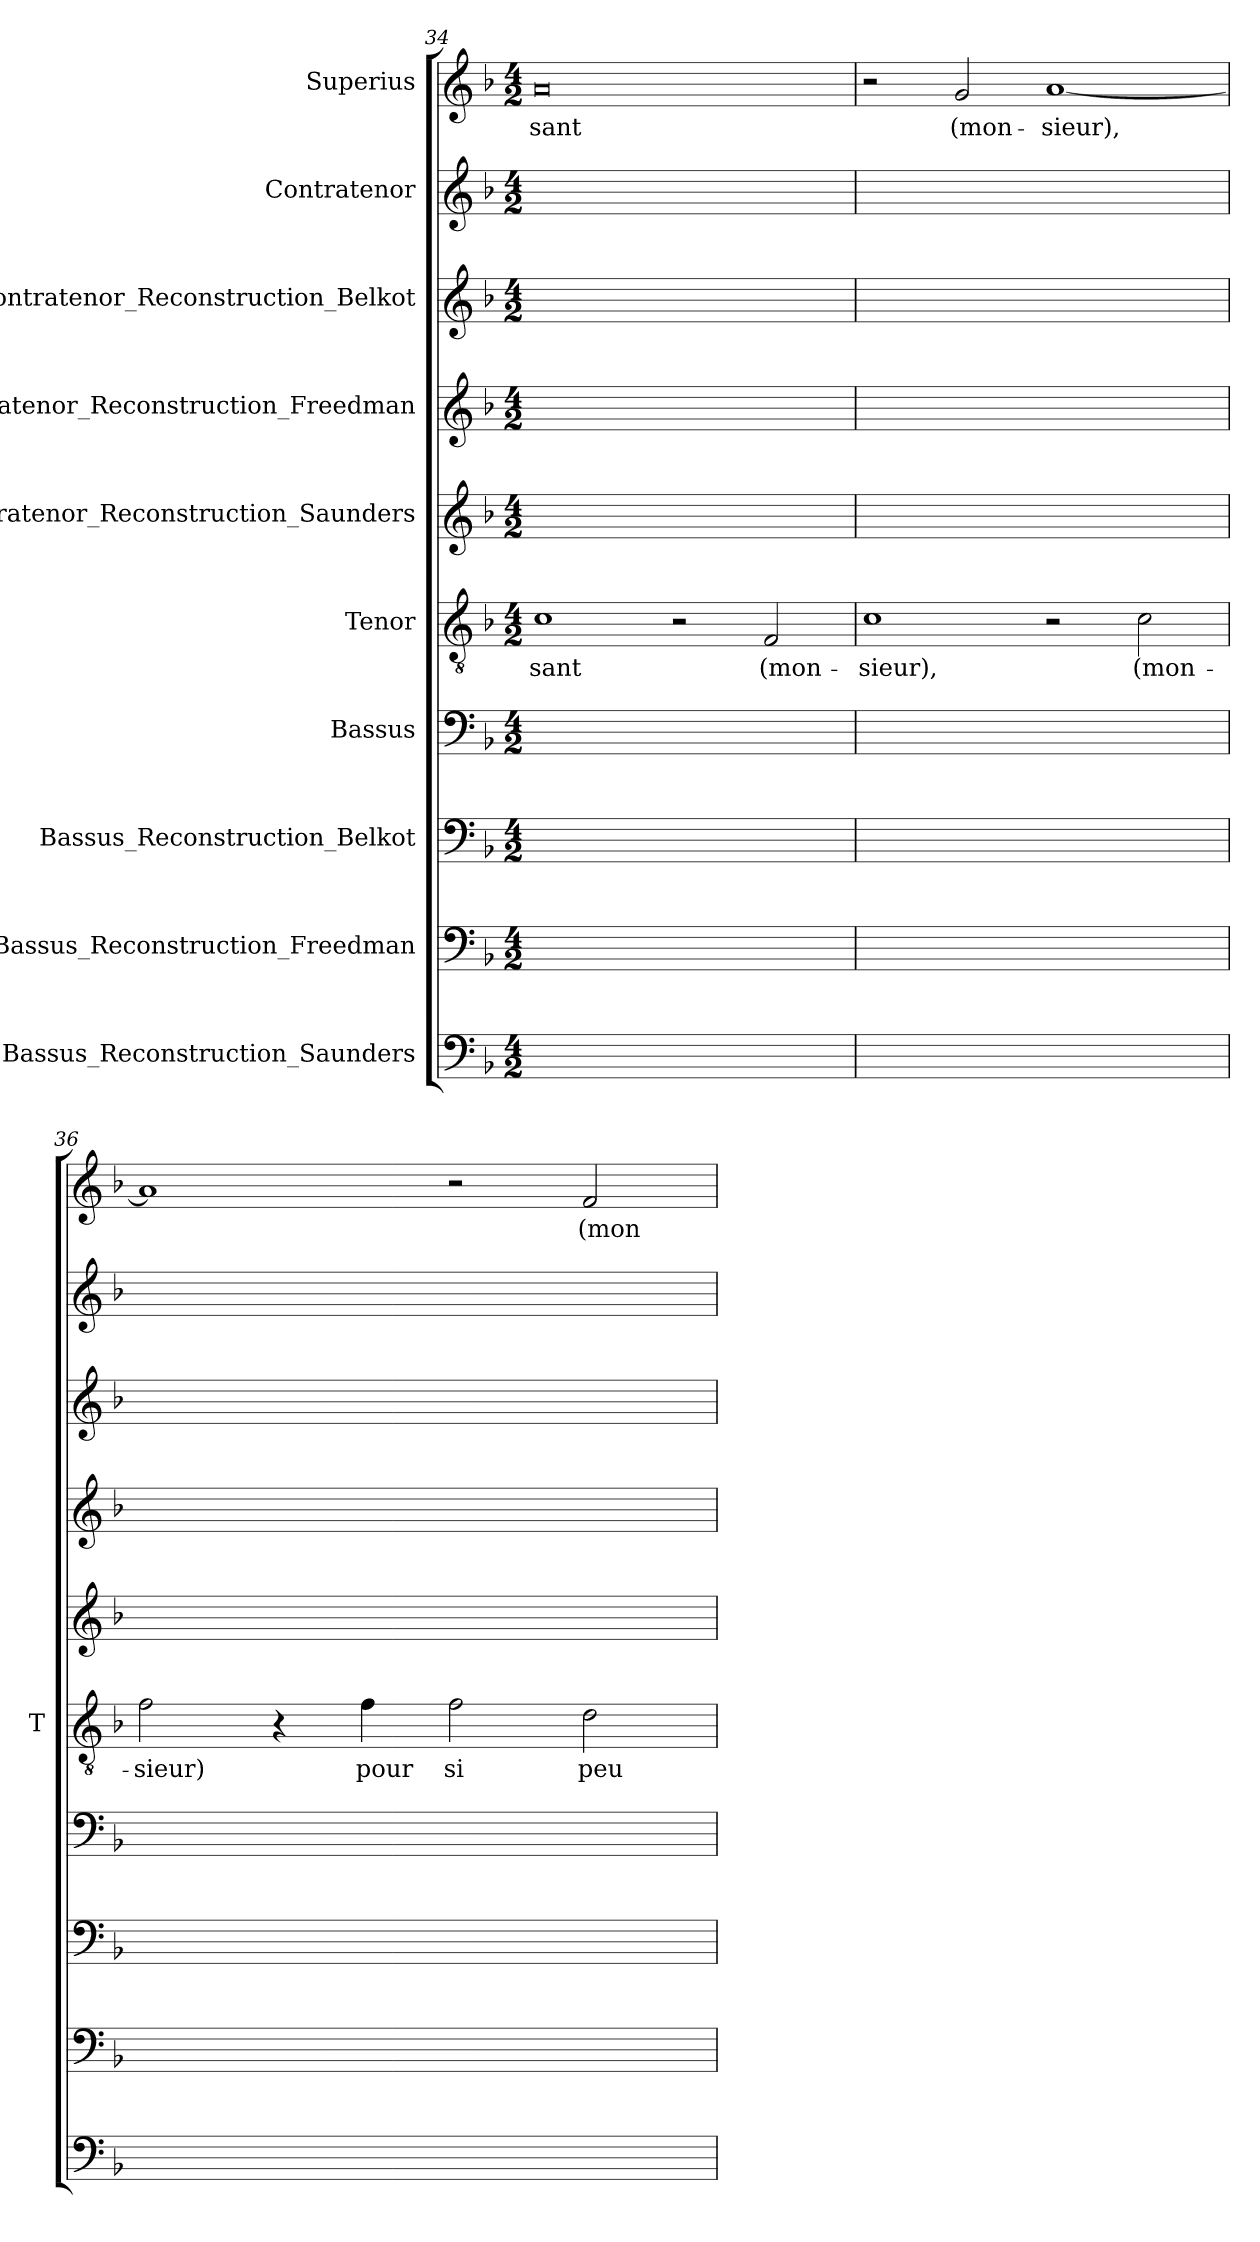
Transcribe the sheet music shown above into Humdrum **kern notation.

**kern	**kern	**kern	**kern	**kern	**text	**kern	**kern	**kern	**kern	**kern	**text
*part10	*part9	*part8	*part7	*part6	*part6	*part5	*part4	*part3	*part2	*part1	*part1
*staff10	*staff9	*staff8	*staff7	*staff6	*staff6	*staff5	*staff4	*staff3	*staff2	*staff1	*staff1
*I"Bassus_Reconstruction_Saunders	*I"Bassus_Reconstruction_Freedman	*I"Bassus_Reconstruction_Belkot	*I"Bassus	*I"Tenor	*	*I"Contratenor_Reconstruction_Saunders	*I"Contratenor_Reconstruction_Freedman	*I"Contratenor_Reconstruction_Belkot	*I"Contratenor	*I"Superius	*
*	*	*	*	*I'T	*	*	*	*	*	*	*
*clefF4	*clefF4	*clefF4	*clefF4	*clefGv2	*	*clefG2	*clefG2	*clefG2	*clefG2	*clefG2	*
*k[b-]	*k[b-]	*k[b-]	*k[b-]	*k[b-]	*	*k[b-]	*k[b-]	*k[b-]	*k[b-]	*k[b-]	*
*M4/2	*M4/2	*M4/2	*M4/2	*M4/2	*	*M4/2	*M4/2	*M4/2	*M4/2	*M4/2	*
=34	=34	=34	=34	=34	=34	=34	=34	=34	=34	=34	=34
0ryy	0ryy	0ryy	0ryy	1c	-sant	0ryy	0ryy	0ryy	0ryy	0a	-sant
.	.	.	.	2r	.	.	.	.	.	.	.
.	.	.	.	2F	(mon-	.	.	.	.	.	.
=35	=35	=35	=35	=35	=35	=35	=35	=35	=35	=35	=35
0ryy	0ryy	0ryy	0ryy	1c	-sieur),	0ryy	0ryy	0ryy	0ryy	2r	.
.	.	.	.	.	.	.	.	.	.	2g	(mon-
.	.	.	.	2r	.	.	.	.	.	[1a	-sieur),
.	.	.	.	2c	(mon-	.	.	.	.	.	.
=36	=36	=36	=36	=36	=36	=36	=36	=36	=36	=36	=36
0ryy	0ryy	0ryy	0ryy	2f	-sieur)	0ryy	0ryy	0ryy	0ryy	1a]	.
.	.	.	.	4r	.	.	.	.	.	.	.
.	.	.	.	4f	-pour	.	.	.	.	.	.
.	.	.	.	2f	-si	.	.	.	.	2r	.
.	.	.	.	2d	-peu	.	.	.	.	2f	(mon-
=	=	=	=	=	=	=	=	=	=	=	=
*-	*-	*-	*-	*-	*-	*-	*-	*-	*-	*-	*-
